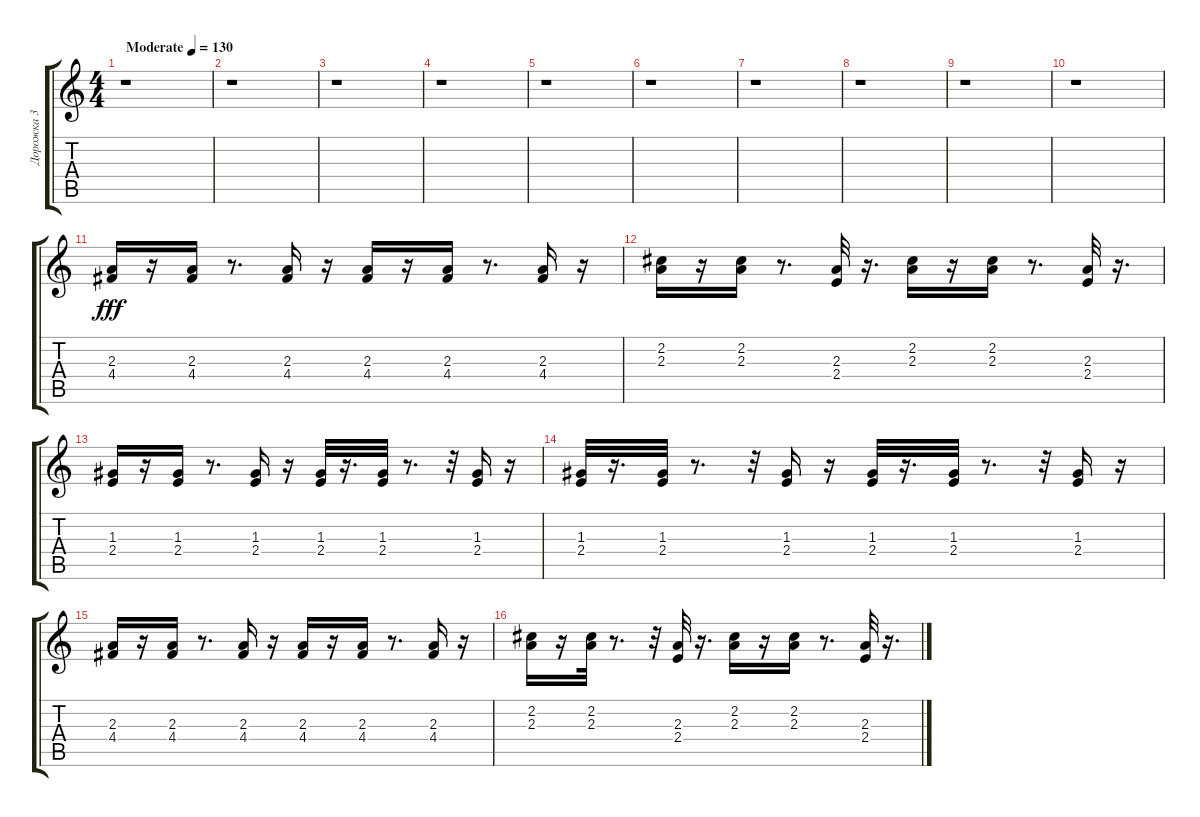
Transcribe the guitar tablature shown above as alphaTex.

\track ("Дорожка 3" "Дорожка 3") {instrument electricguitarclean}
\staff {score tabs}
\tuning (E4 B3 G3 D3 A2 E2) {hide}
\ts (4 4)
\tempo (130 "Moderate")
\clef g2
\ks c
r.1{dy fff instrument electricguitarclean} |
r.1 |
r.1 |
r.1 |
r.1 |
r.1 |
r.1 |
r.1 |
r.1 |
r.1 |
(2.3 4.4).16 r.16 (2.3 4.4).16 r.8{d} (2.3 4.4).16 r.16 (2.3 4.4).16 r.16 (2.3 4.4).16 r.8{d} (2.3 4.4).16 r.16 |
(2.2 2.3).16 r.16 (2.2 2.3).16 r.8{d} (2.3 2.4).32 r.16{d} (2.2 2.3).16 r.16 (2.2 2.3).16 r.8{d} (2.3 2.4).32 r.16{d} |
(1.3 2.4).16 r.16 (1.3 2.4).16 r.8{d} (1.3 2.4).16 r.16 (1.3 2.4).32 r.16{d} (1.3 2.4).32 r.8{d} r.32 (1.3 2.4).16 r.16 |
(1.3 2.4).32 r.16{d} (1.3 2.4).32 r.8{d} r.32 (1.3 2.4).16 r.16 (1.3 2.4).32 r.16{d} (1.3 2.4).32 r.8{d} r.32 (1.3 2.4).16 r.16 |
(2.3 4.4).16 r.16 (2.3 4.4).16 r.8{d} (2.3 4.4).16 r.16 (2.3 4.4).16 r.16 (2.3 4.4).16 r.8{d} (2.3 4.4).16 r.16 |
(2.2 2.3).16 r.16 (2.2 2.3).32 r.8{d} r.32 (2.3 2.4).32 r.16{d} (2.2 2.3).16 r.16 (2.2 2.3).16 r.8{d} (2.3 2.4).32 r.16{d}
